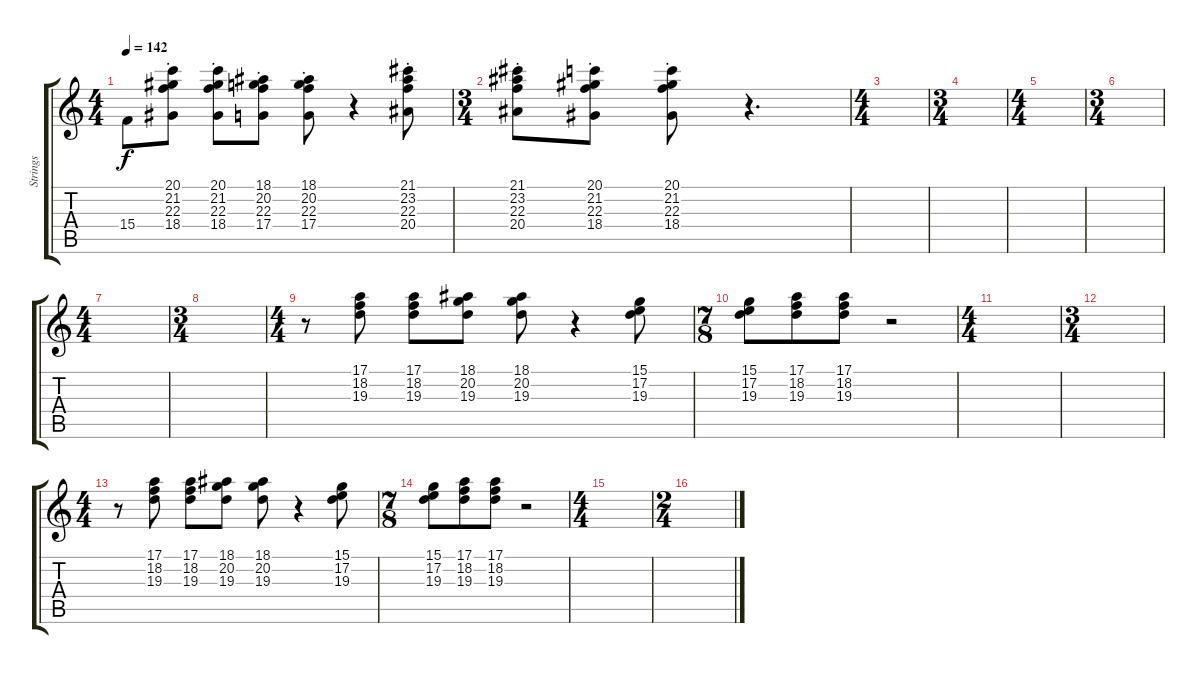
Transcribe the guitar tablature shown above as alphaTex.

\track ("Strings" "Strings") {instrument stringensemble1}
\staff {score tabs}
\tuning (E4 B3 G3 D3 A2 E2) {hide}
\ts (4 4)
\tempo 142
\clef g2
\ks c
15.4.8{dy f} (20.1{st} 21.2{st} 22.3{st} 18.4{st}).8 (20.1{st} 21.2{st} 22.3{st} 18.4{st}).8 (18.1{st} 20.2{st} 22.3{st} 17.4{st}).8 (18.1{st} 20.2{st} 22.3{st} 17.4{st}).8 r.4 (21.1{st} 23.2{st} 22.3{st} 20.4{st}).8 |
\ts (3 4)
(21.1{st} 23.2{st} 22.3{st} 20.4{st}).8 (20.1{st} 21.2{st} 22.3{st} 18.4{st}).8 (20.1{st} 21.2{st} 22.3{st} 18.4{st}).8 r.4{d} |
\ts (4 4)
|
\ts (3 4)
|
\ts (4 4)
|
\ts (3 4)
|
\ts (4 4)
|
\ts (3 4)
|
\ts (4 4)
r.8 (17.1 18.2 19.3).8 (17.1 18.2 19.3).8 (18.1 20.2 19.3).8 (18.1 20.2 19.3).8 r.4 (15.1 17.2 19.3).8 |
\ts (7 8)
(15.1 17.2 19.3).8 (17.1 18.2 19.3).8 (17.1 18.2 19.3).8 r.2 |
\ts (4 4)
|
\ts (3 4)
|
\ts (4 4)
r.8 (17.1 18.2 19.3).8 (17.1 18.2 19.3).8 (18.1 20.2 19.3).8 (18.1 20.2 19.3).8 r.4 (15.1 17.2 19.3).8 |
\ts (7 8)
(15.1 17.2 19.3).8 (17.1 18.2 19.3).8 (17.1 18.2 19.3).8 r.2 |
\ts (4 4)
|
\ts (2 4)
